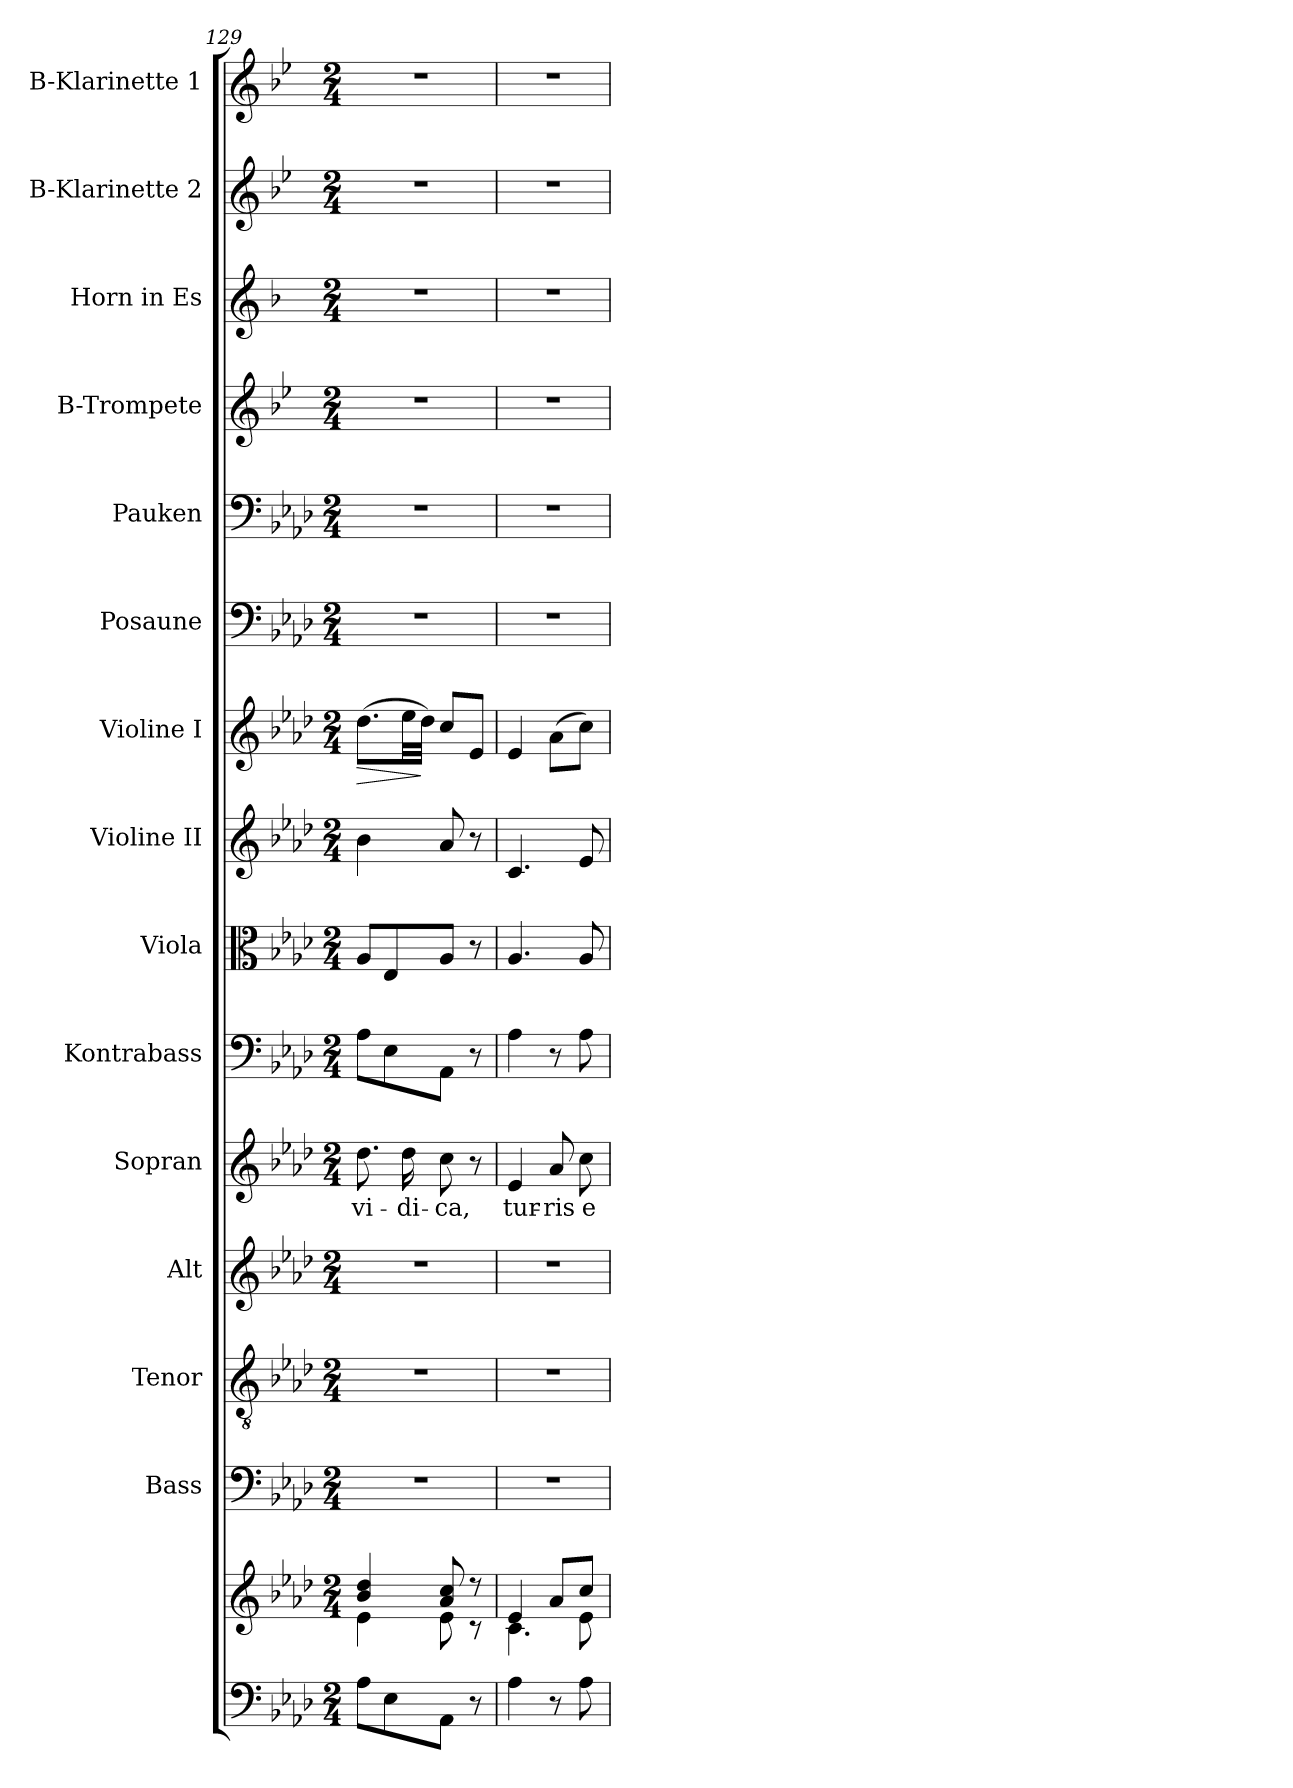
**kern	**kern	**kern	**kern	**kern	**kern	**text	**kern	**kern	**kern	**kern	**dynam	**kern	**kern	**kern	**kern	**kern	**kern
*part15	*part15	*part14	*part13	*part12	*part11	*part11	*part10	*part9	*part8	*part7	*part7	*part6	*part5	*part4	*part3	*part2	*part1
*staff16	*staff15	*staff14	*staff13	*staff12	*staff11	*staff11	*staff10	*staff9	*staff8	*staff7	*staff7	*staff6	*staff5	*staff4	*staff3	*staff2	*staff1
*	*	*I"Bass	*I"Tenor	*I"Alt	*I"Sopran	*	*I"Kontrabass	*I"Viola	*I"Violine II	*I"Violine I	*	*I"Posaune	*I"Pauken	*I"B-Trompete	*I"Horn in Es	*I"B-Klarinette 2	*I"B-Klarinette 1
*	*	*I'B.	*I'T.	*I'A.	*I'S.	*	*I'Kb.	*I'Vla.	*I'Vl. II	*I'Vl. I	*	*I'Pos.	*I'Pk.	*I'B Trp.	*	*I'B Kl. 2	*I'B Kl. 1
*clefF4	*clefG2	*clefF4	*clefGv2	*clefG2	*clefG2	*	*clefF4	*clefC3	*clefG2	*clefG2	*	*clefF4	*clefF4	*clefG2	*clefG2	*clefG2	*clefG2
*	*	*	*	*	*	*	*ITrd7c12	*	*	*	*	*	*	*ITrd1c2	*ITrd5c9	*ITrd1c2	*ITrd1c2
*k[b-e-a-d-]	*k[b-e-a-d-]	*k[b-e-a-d-]	*k[b-e-a-d-]	*k[b-e-a-d-]	*k[b-e-a-d-]	*	*k[b-e-a-d-]	*k[b-e-a-d-]	*k[b-e-a-d-]	*k[b-e-a-d-]	*	*k[b-e-a-d-]	*k[b-e-a-d-]	*k[b-e-a-d-]	*k[b-e-a-d-]	*k[b-e-a-d-]	*k[b-e-a-d-]
*A-:	*A-:	*A-:	*A-:	*A-:	*A-:	*	*A-:	*A-:	*A-:	*A-:	*	*A-:	*A-:	*A-:	*A-:	*A-:	*A-:
*M2/4	*M2/4	*M2/4	*M2/4	*M2/4	*M2/4	*	*M2/4	*M2/4	*M2/4	*M2/4	*	*M2/4	*M2/4	*M2/4	*M2/4	*M2/4	*M2/4
=129	=129	=129	=129	=129	=129	=129	=129	=129	=129	=129	=129	=129	=129	=129	=129	=129	=129
*	*^	*	*	*	*	*	*	*	*	*	*	*	*	*	*	*	*
!	!	!	!	!	!	!	!LO:LY:b	!	!	!	!	!LO:HP:b	!	!	!	!	!	!
8A-\L	4b-/ 4dd-/	4e-\	2r	2r	2r	8.dd-\	-vi-	8AA-\L	8A-/L	4b-\	(>8.dd-\L	>	2r	2r	2r	2r	2r	2r
8E-\	.	.	.	.	.	.	.	8EE-\	8E-/	.	.	.	.	.	.	.	.	.
!	!	!	!	!	!	!	!LO:LY:b	!	!	!	!	!	!	!	!	!	!	!
.	.	.	.	.	.	16dd-\	-di-	.	.	.	32ee-\LL	.	.	.	.	.	.	.
.	.	.	.	.	.	.	.	.	.	.	32dd-\JJJ)	]	.	.	.	.	.	.
!	!	!	!	!	!	!	!LO:LY:b	!	!	!	!	!	!	!	!	!	!	!
8AA-\J	8a-/ 8cc/	8e-\	.	.	.	8cc\	-ca,	8AAA-\J	8A-/J	8a-/	8cc/L	.	.	.	.	.	.	.
8r	8r	8r	.	.	.	8r	.	8r	8r	8r	8e-/J	.	.	.	.	.	.	.
=130	=130	=130	=130	=130	=130	=130	=130	=130	=130	=130	=130	=130	=130	=130	=130	=130	=130	=130
!	!	!	!	!	!	!	!LO:LY:b	!	!	!	!	!	!	!	!	!	!	!
4A-\	4e-/	4.c\	2r	2r	2r	4e-/	tur-	4AA-\	4.A-/	4.c/	4e-/	.	2r	2r	2r	2r	2r	2r
!	!	!	!	!	!	!	!LO:LY:b	!	!	!	!	!	!	!	!	!	!	!
8r	8a-/L	.	.	.	.	8a-/	-ris	8r	.	.	(>8a-\L	.	.	.	.	.	.	.
!	!	!	!	!	!	!	!LO:LY:b	!	!	!	!	!	!	!	!	!	!	!
8A-\	8cc/J	8e-\	.	.	.	8cc\	e-	8AA-\	8A-/	8e-/	8cc\J)	.	.	.	.	.	.	.
*	*v	*v	*	*	*	*	*	*	*	*	*	*	*	*	*	*	*	*
=	=	=	=	=	=	=	=	=	=	=	=	=	=	=	=	=	=
*-	*-	*-	*-	*-	*-	*-	*-	*-	*-	*-	*-	*-	*-	*-	*-	*-	*-
